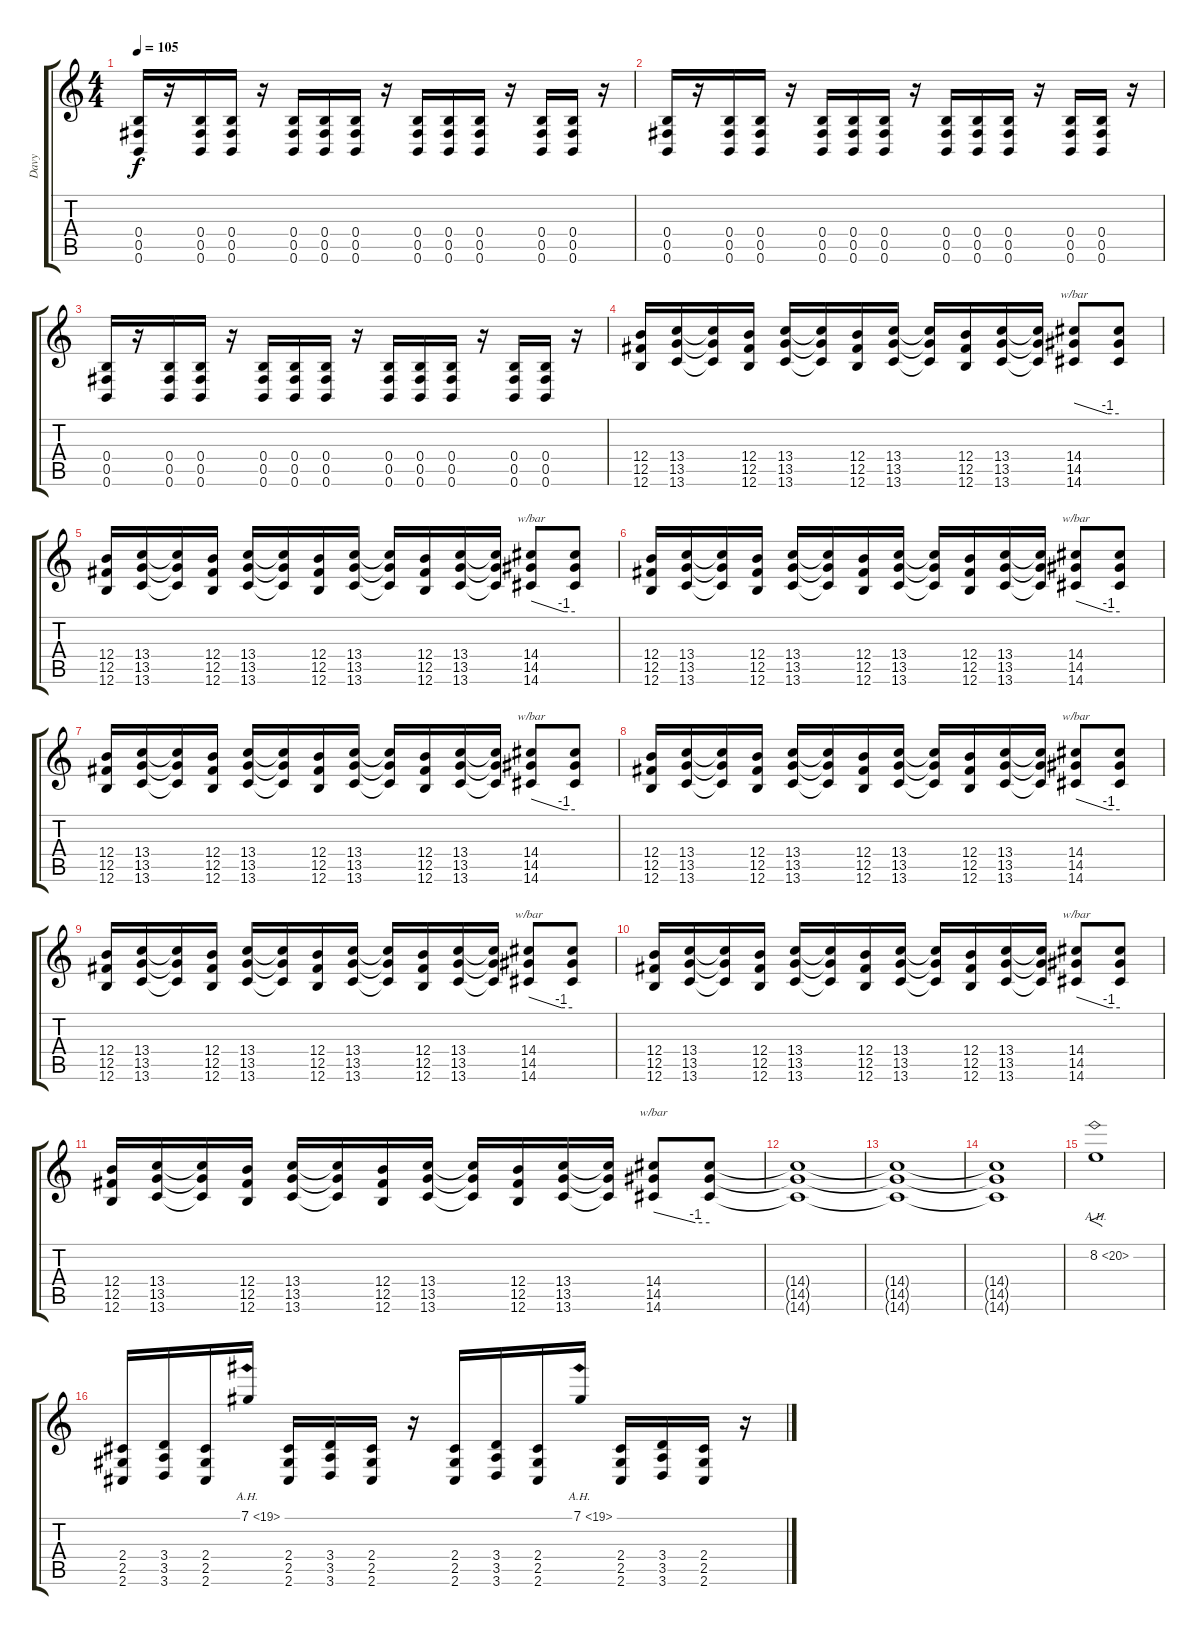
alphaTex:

\track ("Davy" "Davy") {instrument distortionguitar}
\staff {score tabs}
\tuning (Db4 Ab3 E3 B2 Gb2 B1) {hide}
\ts (4 4)
\tempo 105
\clef g2
\ks c
(0.4 0.5 0.6).16{dy f} r.16 (0.4 0.5 0.6).16 (0.4 0.5 0.6).16 r.16 (0.4 0.5 0.6).16 (0.4 0.5 0.6).16 (0.4 0.5 0.6).16 r.16 (0.4 0.5 0.6).16 (0.4 0.5 0.6).16 (0.4 0.5 0.6).16 r.16 (0.4 0.5 0.6).16 (0.4 0.5 0.6).16 r.16 |
(0.4 0.5 0.6).16 r.16 (0.4 0.5 0.6).16 (0.4 0.5 0.6).16 r.16 (0.4 0.5 0.6).16 (0.4 0.5 0.6).16 (0.4 0.5 0.6).16 r.16 (0.4 0.5 0.6).16 (0.4 0.5 0.6).16 (0.4 0.5 0.6).16 r.16 (0.4 0.5 0.6).16 (0.4 0.5 0.6).16 r.16 |
(0.4 0.5 0.6).16 r.16 (0.4 0.5 0.6).16 (0.4 0.5 0.6).16 r.16 (0.4 0.5 0.6).16 (0.4 0.5 0.6).16 (0.4 0.5 0.6).16 r.16 (0.4 0.5 0.6).16 (0.4 0.5 0.6).16 (0.4 0.5 0.6).16 r.16 (0.4 0.5 0.6).16 (0.4 0.5 0.6).16 r.16 |
(12.4 12.5 12.6).16 (13.4 13.5 13.6).16 (13.4{t} 13.5{t} 13.6{t}).16 (12.4 12.5 12.6).16 (13.4 13.5 13.6).16 (13.4{t} 13.5{t} 13.6{t}).16 (12.4 12.5 12.6).16 (13.4 13.5 13.6).16 (13.4{t} 13.5{t} 13.6{t}).16 (12.4 12.5 12.6).16 (13.4 13.5 13.6).16 (13.4{t} 13.5{t} 13.6{t}).16 (14.4 14.5 14.6).8{tbe (custom default 0 0 45 -4 60 -4)} (14.4{t} 14.5{t} 14.6{t}).8 |
(12.4 12.5 12.6).16 (13.4 13.5 13.6).16 (13.4{t} 13.5{t} 13.6{t}).16 (12.4 12.5 12.6).16 (13.4 13.5 13.6).16 (13.4{t} 13.5{t} 13.6{t}).16 (12.4 12.5 12.6).16 (13.4 13.5 13.6).16 (13.4{t} 13.5{t} 13.6{t}).16 (12.4 12.5 12.6).16 (13.4 13.5 13.6).16 (13.4{t} 13.5{t} 13.6{t}).16 (14.4 14.5 14.6).8{tbe (custom default 0 0 45 -4 60 -4)} (14.4{t} 14.5{t} 14.6{t}).8 |
(12.4 12.5 12.6).16 (13.4 13.5 13.6).16 (13.4{t} 13.5{t} 13.6{t}).16 (12.4 12.5 12.6).16 (13.4 13.5 13.6).16 (13.4{t} 13.5{t} 13.6{t}).16 (12.4 12.5 12.6).16 (13.4 13.5 13.6).16 (13.4{t} 13.5{t} 13.6{t}).16 (12.4 12.5 12.6).16 (13.4 13.5 13.6).16 (13.4{t} 13.5{t} 13.6{t}).16 (14.4 14.5 14.6).8{tbe (custom default 0 0 45 -4 60 -4)} (14.4{t} 14.5{t} 14.6{t}).8 |
(12.4 12.5 12.6).16 (13.4 13.5 13.6).16 (13.4{t} 13.5{t} 13.6{t}).16 (12.4 12.5 12.6).16 (13.4 13.5 13.6).16 (13.4{t} 13.5{t} 13.6{t}).16 (12.4 12.5 12.6).16 (13.4 13.5 13.6).16 (13.4{t} 13.5{t} 13.6{t}).16 (12.4 12.5 12.6).16 (13.4 13.5 13.6).16 (13.4{t} 13.5{t} 13.6{t}).16 (14.4 14.5 14.6).8{tbe (custom default 0 0 45 -4 60 -4)} (14.4{t} 14.5{t} 14.6{t}).8 |
(12.4 12.5 12.6).16 (13.4 13.5 13.6).16 (13.4{t} 13.5{t} 13.6{t}).16 (12.4 12.5 12.6).16 (13.4 13.5 13.6).16 (13.4{t} 13.5{t} 13.6{t}).16 (12.4 12.5 12.6).16 (13.4 13.5 13.6).16 (13.4{t} 13.5{t} 13.6{t}).16 (12.4 12.5 12.6).16 (13.4 13.5 13.6).16 (13.4{t} 13.5{t} 13.6{t}).16 (14.4 14.5 14.6).8{tbe (custom default 0 0 45 -4 60 -4)} (14.4{t} 14.5{t} 14.6{t}).8 |
(12.4 12.5 12.6).16 (13.4 13.5 13.6).16 (13.4{t} 13.5{t} 13.6{t}).16 (12.4 12.5 12.6).16 (13.4 13.5 13.6).16 (13.4{t} 13.5{t} 13.6{t}).16 (12.4 12.5 12.6).16 (13.4 13.5 13.6).16 (13.4{t} 13.5{t} 13.6{t}).16 (12.4 12.5 12.6).16 (13.4 13.5 13.6).16 (13.4{t} 13.5{t} 13.6{t}).16 (14.4 14.5 14.6).8{tbe (custom default 0 0 45 -4 60 -4)} (14.4{t} 14.5{t} 14.6{t}).8 |
(12.4 12.5 12.6).16 (13.4 13.5 13.6).16 (13.4{t} 13.5{t} 13.6{t}).16 (12.4 12.5 12.6).16 (13.4 13.5 13.6).16 (13.4{t} 13.5{t} 13.6{t}).16 (12.4 12.5 12.6).16 (13.4 13.5 13.6).16 (13.4{t} 13.5{t} 13.6{t}).16 (12.4 12.5 12.6).16 (13.4 13.5 13.6).16 (13.4{t} 13.5{t} 13.6{t}).16 (14.4 14.5 14.6).8{tbe (custom default 0 0 45 -4 60 -4)} (14.4{t} 14.5{t} 14.6{t}).8 |
(12.4 12.5 12.6).16 (13.4 13.5 13.6).16 (13.4{t} 13.5{t} 13.6{t}).16 (12.4 12.5 12.6).16 (13.4 13.5 13.6).16 (13.4{t} 13.5{t} 13.6{t}).16 (12.4 12.5 12.6).16 (13.4 13.5 13.6).16 (13.4{t} 13.5{t} 13.6{t}).16 (12.4 12.5 12.6).16 (13.4 13.5 13.6).16 (13.4{t} 13.5{t} 13.6{t}).16 (14.4 14.5 14.6).8{tbe (custom default 0 0 45 -4 60 -4)} (14.4{t} 14.5{t} 14.6{t}).8 |
(14.4{t} 14.5{t} 14.6{t}).1{volume 11} |
(14.4{t} 14.5{t} 14.6{t}).1{volume 6} |
(14.4{t} 14.5{t} 14.6{t}).1{volume 2} |
8.2{ah 12}.1{f volume 16} |
(2.4 2.5 2.6).16{volume 16} (3.4 3.5 3.6).16 (2.4 2.5 2.6).16 7.1{ah 12}.16 (2.4 2.5 2.6).16 (3.4 3.5 3.6).16 (2.4 2.5 2.6).16 r.16 (2.4 2.5 2.6).16 (3.4 3.5 3.6).16 (2.4 2.5 2.6).16 7.1{ah 12}.16 (2.4 2.5 2.6).16 (3.4 3.5 3.6).16 (2.4 2.5 2.6).16 r.16
